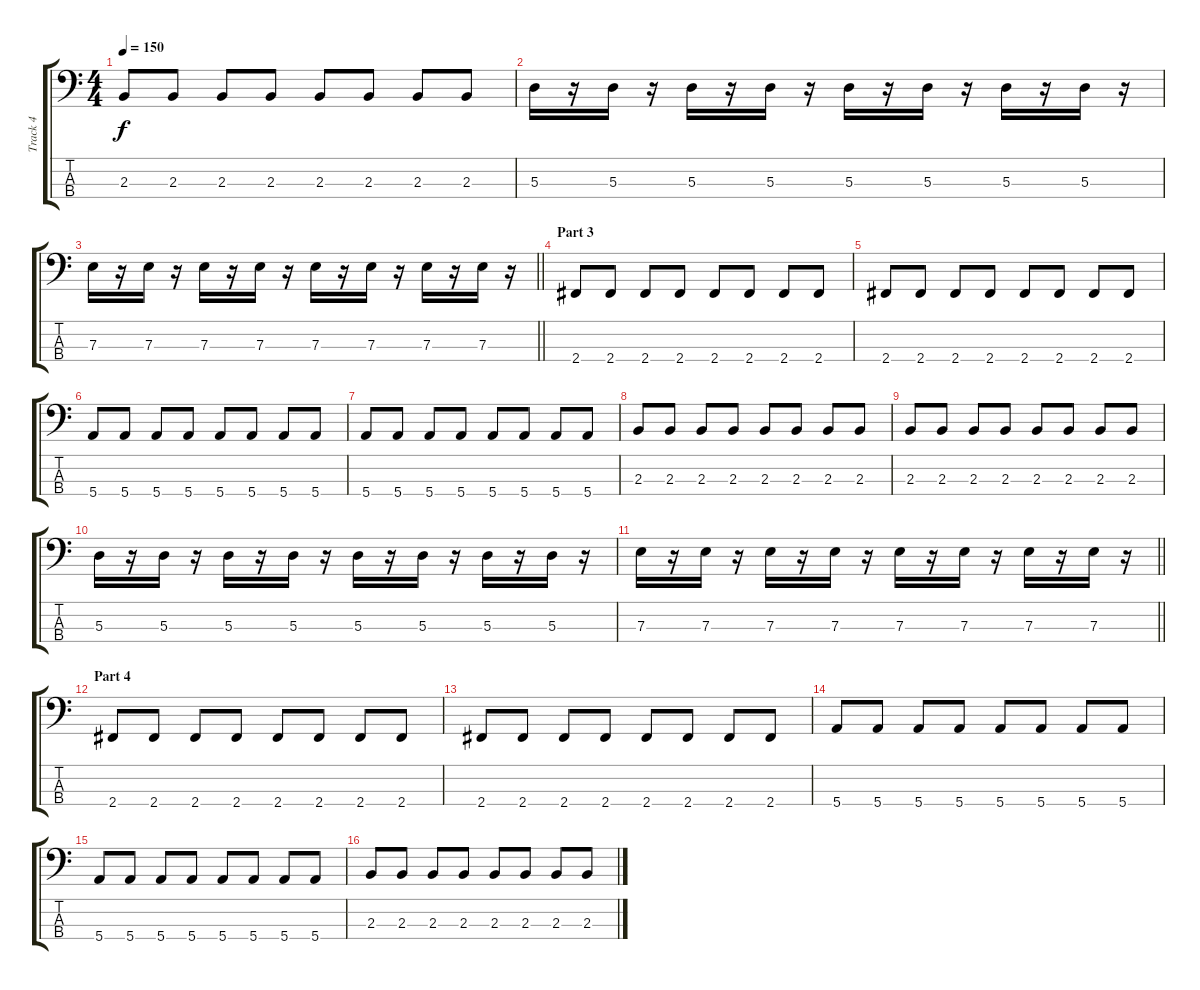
\track ("Track 4" "Track 4") {instrument electricbassfinger}
\staff {score tabs}
\tuning (G2 D2 A1 E1) {hide}
\ts (4 4)
\tempo 150
\clef f4
\ks c
2.3.8{dy f} 2.3.8 2.3.8 2.3.8 2.3.8 2.3.8 2.3.8 2.3.8 |
5.3.16 r.16 5.3.16 r.16 5.3.16 r.16 5.3.16 r.16 5.3.16 r.16 5.3.16 r.16 5.3.16 r.16 5.3.16 r.16 |
\barLineRight lightlight
7.3.16 r.16 7.3.16 r.16 7.3.16 r.16 7.3.16 r.16 7.3.16 r.16 7.3.16 r.16 7.3.16 r.16 7.3.16 r.16 |
\section ("" "Part 3")
2.4.8 2.4.8 2.4.8 2.4.8 2.4.8 2.4.8 2.4.8 2.4.8 |
2.4.8 2.4.8 2.4.8 2.4.8 2.4.8 2.4.8 2.4.8 2.4.8 |
5.4.8 5.4.8 5.4.8 5.4.8 5.4.8 5.4.8 5.4.8 5.4.8 |
5.4.8 5.4.8 5.4.8 5.4.8 5.4.8 5.4.8 5.4.8 5.4.8 |
2.3.8 2.3.8 2.3.8 2.3.8 2.3.8 2.3.8 2.3.8 2.3.8 |
2.3.8 2.3.8 2.3.8 2.3.8 2.3.8 2.3.8 2.3.8 2.3.8 |
5.3.16 r.16 5.3.16 r.16 5.3.16 r.16 5.3.16 r.16 5.3.16 r.16 5.3.16 r.16 5.3.16 r.16 5.3.16 r.16 |
\barLineRight lightlight
7.3.16 r.16 7.3.16 r.16 7.3.16 r.16 7.3.16 r.16 7.3.16 r.16 7.3.16 r.16 7.3.16 r.16 7.3.16 r.16 |
\section ("" "Part 4")
2.4.8 2.4.8 2.4.8 2.4.8 2.4.8 2.4.8 2.4.8 2.4.8 |
2.4.8 2.4.8 2.4.8 2.4.8 2.4.8 2.4.8 2.4.8 2.4.8 |
5.4.8 5.4.8 5.4.8 5.4.8 5.4.8 5.4.8 5.4.8 5.4.8 |
5.4.8 5.4.8 5.4.8 5.4.8 5.4.8 5.4.8 5.4.8 5.4.8 |
2.3.8 2.3.8 2.3.8 2.3.8 2.3.8 2.3.8 2.3.8 2.3.8
